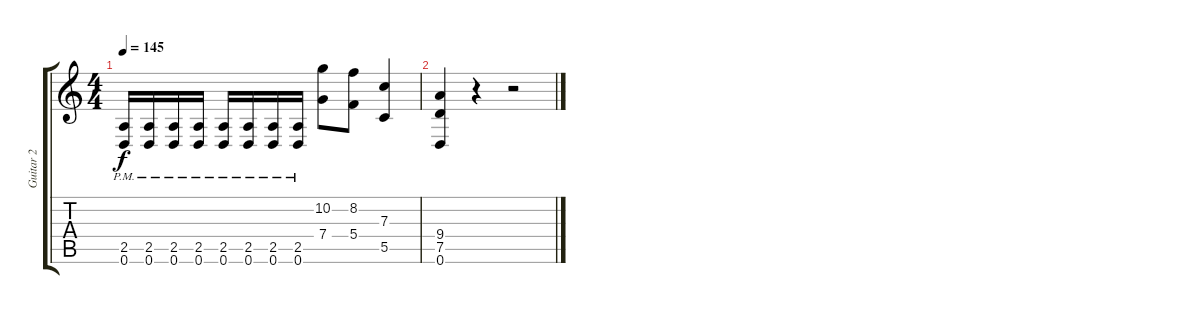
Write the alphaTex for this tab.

\track ("Guitar 2" "Guitar 2") {instrument distortionguitar}
\staff {score tabs}
\tuning (D4 A3 F3 C3 G2 D2) {hide}
\ts (4 4)
\tempo 145
\clef g2
\ks c
(2.5{pm} 0.6{pm}).16{dy f} (2.5{pm} 0.6{pm}).16 (2.5{pm} 0.6{pm}).16 (2.5{pm} 0.6{pm}).16 (2.5{pm} 0.6{pm}).16 (2.5{pm} 0.6{pm}).16 (2.5{pm} 0.6{pm}).16 (2.5{pm} 0.6{pm}).16 (10.2 7.4).8 (8.2 5.4).8 (7.3 5.5).4 |
(9.4 7.5 0.6).4 r.4 r.2
